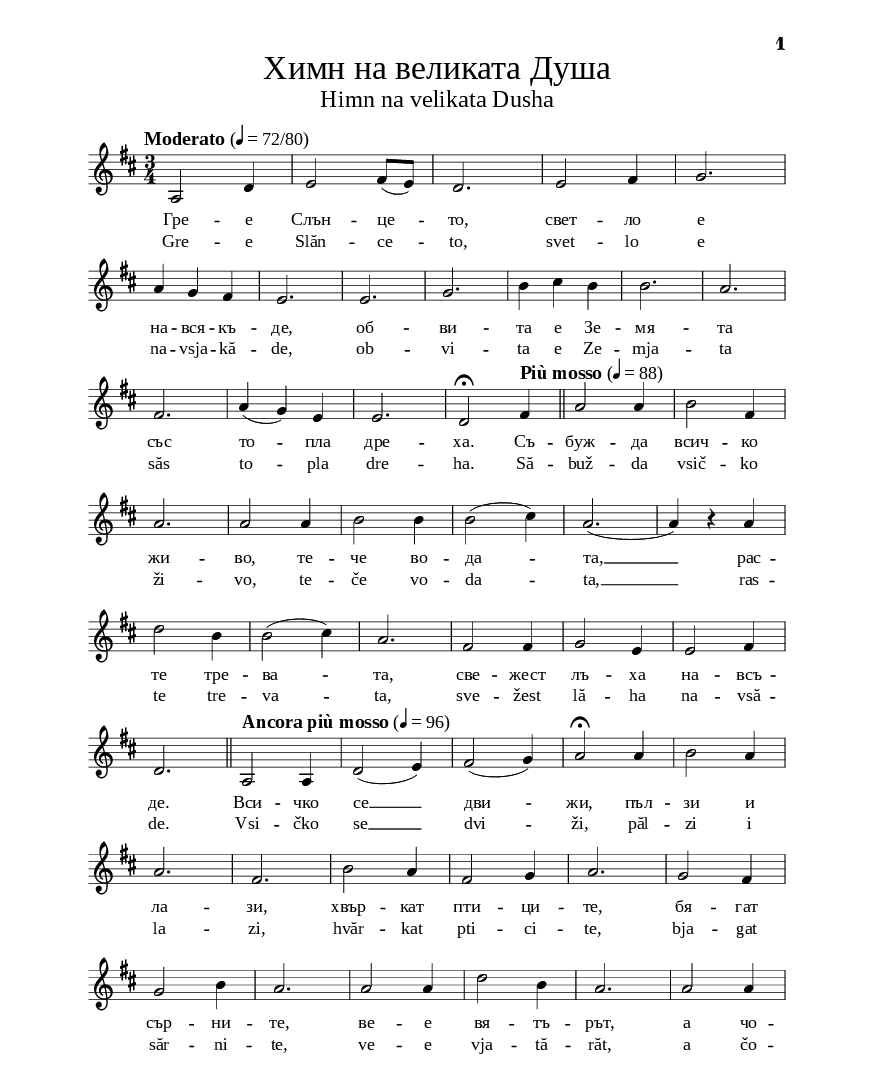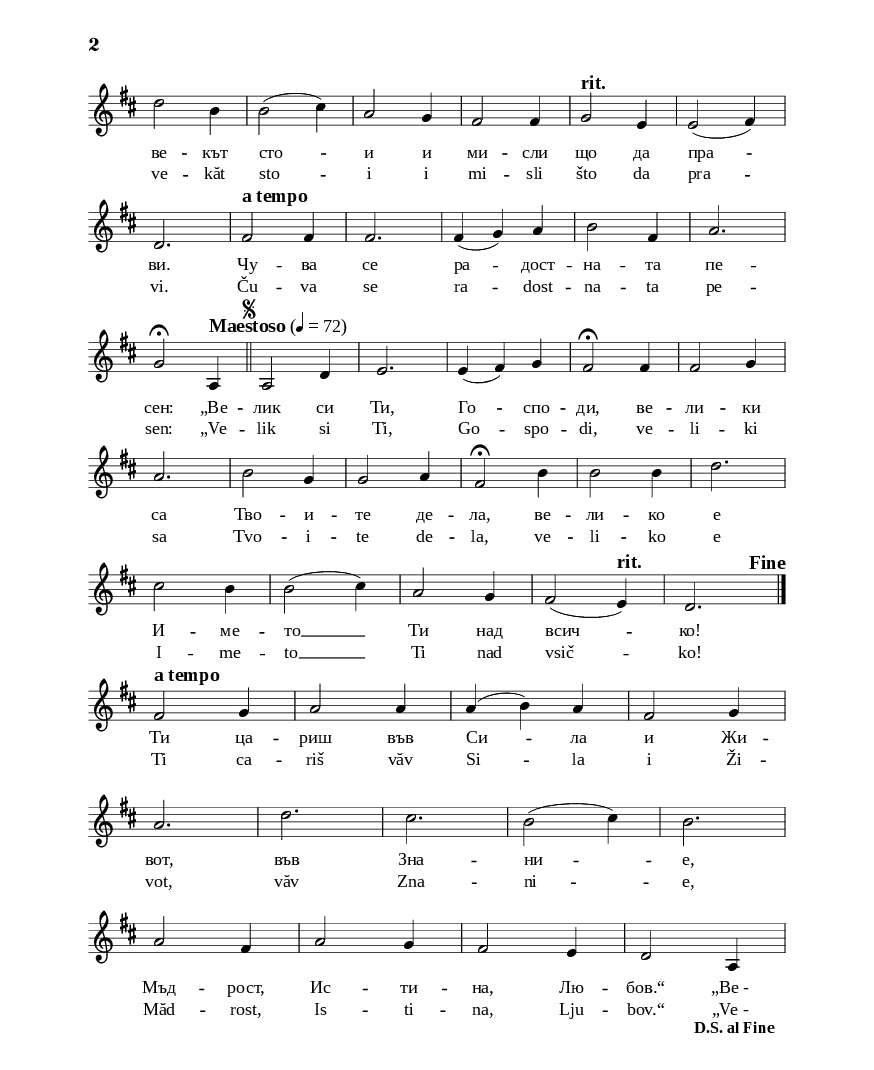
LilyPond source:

\version "2.24.2"

% include paper part and global functions
\include "include/globals.ily"

\bookpart {
   \label #'ref104
  \tocItem \markup "Химн на великата Душа – Himn na velikata Duša"
  \include "include/bookpart-paper.ily"
  \score {
    \include "include/score-layout.ily"


    \new Voice \absolute {
      \clef treble
      \key d \major
      \time 3/4
      \tempoFunc "Moderato" 4 "72/80"
      \autoBeamOff



      \autoBeamOff
      a2 d'4 | e'2 fis'8 [ (e'8) ]| d'2. | e'2 fis'4 | g'2. | \break

      a'4 g'4 fis'4 | e'2. | e'2. | g'2. | b'4 cis''4 b'4 | b'2. | a'2. | \break

      fis'2. | a'4 (g'4) e'4 | e'2. | d'2 \fermata
      \tempoFunc "Più mosso" 4 "88"
      fis'4  \bar "||" a'2 a'4 | b'2 fis'4 | \break

      a'2. | a'2 a'4 | b'2 b'4 | b'2 ( cis''4 ) | a'2. ( | a'4 ) r4 a'4 | \break

      d''2 b'4 | b'2 ( cis''4 ) | a'2. | fis'2 fis'4  | g'2 e'4 | e'2 fis'4 | \break

      d'2.  \bar "||"
       \tempoFunc "Ancora più mosso" 4 "96"

      a2 a4 | d'2 ( e'4 ) | fis'2 ( g'4 ) | a'2 \fermata a'4 | b'2 a'4 | \break

      a'2. | fis'2. |
     
      b'2 a'4 | fis'2 g'4 | a'2. | g'2 fis'4 | \break

      g'2 b'4 | a'2. | a'2 a'4 | d''2 b'4 | a'2. | a'2 a'4 | \break

      d''2 b'4 | b'2 ( cis''4 ) | a'2 g'4 |fis'2  fis'4 |
      \tempo "rit." g'2  e'4 | e'2 ( fis'4 ) | \break
      d'2. | \tempo "a tempo" fis'2 fis'4 | fis'2. | fis'4 ( g'4 )  a'4 | b'2 fis'4 |a'2.   \break
      | % 61
      g'2 ^\fermata  \tempoFunc "Maestoso" 4 "72" a4 \mark \markup {\small \musicglyph "scripts.segno" }  \bar "||"
      a2  d'4 | % 63
      e'2. | % 64
      e'4 (  fis'4 )  g'4 | % 65
      fis'2 ^\fermata  fis'4 | % 66
      fis'2  g'4 \break | % 67
      a'2. | % 68
      b'2  g'4 | % 69
      g'2  a'4 |
      fis'2 ^\fermata  b'4 | % 71
      b'2  b'4 | % 72
      d''2. \break | % 73
      cis''2  b'4 | % 74
      b'2 (  cis''4 ) | % 75
      a'2  g'4 | % 76
      fis'2 ( \tempo "rit." e'4 )  | % 77
      \tempo "              Fine" d'2. \bar "|."
      \break | % 78
      \tempo "a tempo" fis'2 g'4 | % 79
      a'2  a'4 |
      a'4 (  b'4 )  a'4 | % 81
      fis'2  g'4 \break | % 82
      a'2. | % 83
      d''2. | % 84
      cis''2. | % 85
      b'2 (  cis''4 ) | % 86
      b'2. \break | % 87
      a'2  fis'4 | % 88
      a'2  g'4 | % 89
      fis'2  e'4 |
      d'2  a4 |
    }

    \addlyrics {
      Гре -- е Слън -- це -- то, свет -- ло е

      на -- вся -- къ -- де,  об -- ви -- та е Зе -- мя -- та със то -- пла дре -- ха.

      Съ -- буж -- да всич  --  ко жи -- во,

      те -- че во -- да -- та, __ рас -- те тре -- ва -- та,

      све -- жест лъ -- ха на -- всъ -- де.

      Вси -- чко се __ дви -- жи, пъл -- зи и ла -- зи,

      хвър -- кат пти -- ци -- те, бя -- гат сър -- ни -- те,

      ве -- е вя -- тъ -- рът, а чо -- ве -- кът сто -- и

      и ми -- сли що да пра -- ви.

      Чу -- ва се ра -- дост -- на -- та пе -- сен:

      „Ве -- лик си Ти, Го -- спо -- ди,

      ве -- ли -- ки са Тво -- и -- те де -- ла,

      ве -- ли -- ко е И -- ме -- то __ Ти над всич -- ко!

      Ти ца -- риш във Си -- ла и Жи -- вот,

      във Зна -- ни -- е, Мъд -- рост,

      Ис -- ти -- на, Лю -- бов.“ "„Ве - "

    }
    \addlyrics {
      Gre -- e Slăn -- ce -- to, svet -- lo e

      na -- vsja -- kă -- de,  ob -- vi -- ta e Ze -- mja -- ta săs to -- pla dre -- ha.

      Să -- buž -- da vsič  --  ko ži -- vo,

      te -- če vo -- da -- ta, __ ras -- te tre -- va -- ta,

      sve -- žest lă -- ha na -- vsă -- de.

      Vsi -- čko se __ dvi -- ži, păl -- zi i la -- zi,

      hvăr -- kat pti -- ci -- te, bja -- gat săr -- ni -- te,

      ve -- e vja -- tă -- răt, a čo -- ve -- kăt sto -- i

      i mi -- sli što da pra -- vi.

      Ču -- va se ra -- dost -- na -- ta pe -- sen:

      „Ve -- lik si Ti, Go -- spo -- di,

      ve -- li -- ki sa Tvo -- i -- te de -- la,

      ve -- li -- ko e I -- me -- to __ Ti nad vsič -- ko!

      Ti ca -- riš văv Si -- la i Ži -- vot,

      văv Zna -- ni -- e, Măd -- rost,

      Is -- ti -- na, Lju -- bov.“ "„Ve - "

    }


    \header {
      title = \titleFunc "Химн на великата Душа" "Himn na velikata Dusha"
    }

    \midi{}

  } % score

  \markup \dc-one "D.S. al Fine"
  %

  % include foreign translation(s) of the song

  \pageBreak
  \version "2.24.4"

\markup \fill-line { \fontsize #deTitleFontSize "Hymne an die große Seele" }
\markup \null
\markup \null
\markup \abs-fontsize #11 \override #`(baseline-skip . ,bgCoupletBaselineSkip) {
  \fill-line {
    \hspace #0.1
    \column {
      \line {
        \bold "  "
        \column {
          "Die Sonne scheint, hell ist es überall,"
          "die Erde ist in ein warmes Gewand gehüllt."
          "Sie erweckt alles Lebendige;"
          "das Wasser fließt, das Gras sprießt,"
          "ein frischer Windhauch weht überall."
        }
      }
      \vspace #1
      \line {
        \bold "  "
        \column {
          "Alles bewegt sich, kriecht und krabbelt."
          "Die Vögel flattern, die Rehe laufen"
          "und der Wind weht und der Mensch steht still"
          "und denkt nach, was er tun soll."
        }
      }
      \vspace #1
      \line {
        \bold "  "
        \column {
          "Es erklingt ein fröhliches Lied:"
          "„Groß bist Du, oh Herr, groß sind Deine Werke,"
          "groß ist Dein Name über allem!“"
          "Du herrschst in der Kraft und im Leben,"
          "im Wissen, in der Weisheit, der Wahrheit und der Liebe."
          "Groß bist Du, oh Herr, groß sind Deine Werke,"
          "groß ist Dein Name über allem!“"
        }
      }
    }\hspace #0.1
  }
}


} % bookpart
